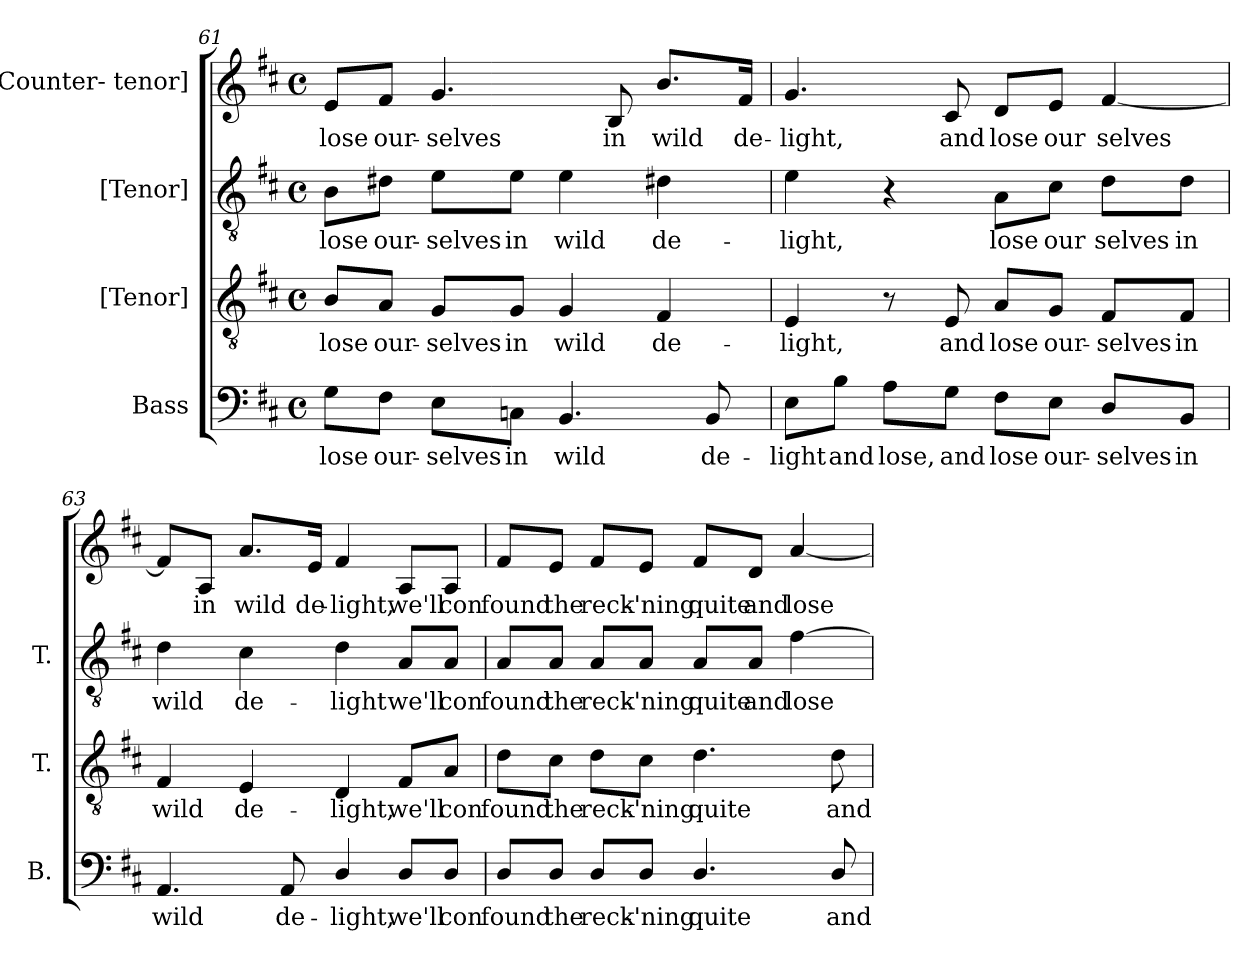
**kern	**text	**kern	**text	**kern	**text	**kern	**text
*part4	*part4	*part3	*part3	*part2	*part2	*part1	*part1
*staff4	*staff4	*staff3	*staff3	*staff2	*staff2	*staff1	*staff1
*I"Bass	*	*I"[Tenor]	*	*I"[Tenor]	*	*I"[Counter- tenor]	*
*I'B.	*	*I'T.	*	*I'T.	*	*	*
!!LO:LB:g=z
*clefF4	*	*clefGv2	*	*clefGv2	*	*clefG2	*
*	*	*ITrd7c12	*	*ITrd7c12	*	*	*
*k[f#c#]	*	*k[f#c#]	*	*k[f#c#]	*	*k[f#c#]	*
*D:	*	*D:	*	*D:	*	*D:	*
*M4/4	*	*M4/4	*	*M4/4	*	*M4/4	*
*met(c)	*	*met(c)	*	*met(c)	*	*met(c)	*
=61	=61	=61	=61	=61	=61	=61	=61
!	!LO:LY:b:color=#000000	!	!	!	!	!	!
!	!	!	!LO:LY:b:color=#000000	!	!	!	!
!	!	!	!	!	!LO:LY:b:color=#000000	!	!
!	!	!	!	!	!	!	!LO:LY:b:color=#000000
8Gi\L	lose	8BBi/L	lose	8BBi\L	lose	8ei/L	lose
!	!LO:LY:b:color=#000000	!	!	!	!	!	!
!	!	!	!LO:LY:b:color=#000000	!	!	!	!
!	!	!	!	!	!LO:LY:b:color=#000000	!	!
!	!	!	!	!	!	!	!LO:LY:b:color=#000000
8F#i\J	our-	8AAi/J	our-	8D#Xi\J	our-	8f#i/J	our-
!	!LO:LY:b:color=#000000	!	!	!	!	!	!
!	!	!	!LO:LY:b:color=#000000	!	!	!	!
!	!	!	!	!	!LO:LY:b:color=#000000	!	!
!	!	!	!	!	!	!	!LO:LY:b:color=#000000
8Ei\L	-selves	8GGi/L	-selves	8Ei\L	-selves	4.gi/	-selves
!	!LO:LY:b:color=#000000	!	!	!	!	!	!
!	!	!	!LO:LY:b:color=#000000	!	!	!	!
!	!	!	!	!	!LO:LY:b:color=#000000	!	!
8Cni\J	in	8GGi/J	in	8Ei\J	in	.	.
!	!LO:LY:b:color=#000000	!	!	!	!	!	!
!	!	!	!LO:LY:b:color=#000000	!	!	!	!
!	!	!	!	!	!LO:LY:b:color=#000000	!	!
4.BBi/	wild	4GGi/	wild	4Ei\	wild	.	.
!	!	!	!	!	!	!	!LO:LY:b:color=#000000
.	.	.	.	.	.	8Bi/	in
!	!	!	!LO:LY:b:color=#000000	!	!	!	!
!	!	!	!	!	!LO:LY:b:color=#000000	!	!
!	!	!	!	!	!	!	!LO:LY:b:color=#000000
.	.	4FF#i/	de-	4D#Xi\	de-	8.bi/L	wild
!	!LO:LY:b:color=#000000	!	!	!	!	!	!
8BBi/	de-	.	.	.	.	.	.
!	!	!	!	!	!	!	!LO:LY:b:color=#000000
.	.	.	.	.	.	16f#i/Jk	de-
=62	=62	=62	=62	=62	=62	=62	=62
!	!LO:LY:b:color=#000000	!	!	!	!	!	!
!	!	!	!LO:LY:b:color=#000000	!	!	!	!
!	!	!	!	!	!LO:LY:b:color=#000000	!	!
!	!	!	!	!	!	!	!LO:LY:b:color=#000000
8Ei\L	-light	4EEi/	-light,	4Ei\	-light,	4.gi/	-light,
!	!LO:LY:b:color=#000000	!	!	!	!	!	!
8Bi\J	and	.	.	.	.	.	.
!	!LO:LY:b:color=#000000	!	!	!	!	!	!
8Ai\L	lose,	8r	.	4r	.	.	.
!	!LO:LY:b:color=#000000	!	!	!	!	!	!
!	!	!	!LO:LY:b:color=#000000	!	!	!	!
!	!	!	!	!	!	!	!LO:LY:b:color=#000000
8Gi\J	and	8EEi/	and	.	.	8c#i/	and
!	!LO:LY:b:color=#000000	!	!	!	!	!	!
!	!	!	!LO:LY:b:color=#000000	!	!	!	!
!	!	!	!	!	!LO:LY:b:color=#000000	!	!
!	!	!	!	!	!	!	!LO:LY:b:color=#000000
8F#i\L	lose	8AAi/L	lose	8AAi\L	lose	8di/L	lose
!	!LO:LY:b:color=#000000	!	!	!	!	!	!
!	!	!	!LO:LY:b:color=#000000	!	!	!	!
!	!	!	!	!	!LO:LY:b:color=#000000	!	!
!	!	!	!	!	!	!	!LO:LY:b:color=#000000
8Ei\J	our-	8GGi/J	our-	8C#i\J	our	8ei/J	our
!	!LO:LY:b:color=#000000	!	!	!	!	!	!
!	!	!	!LO:LY:b:color=#000000	!	!	!	!
!	!	!	!	!	!LO:LY:b:color=#000000	!	!
!	!	!	!	!	!	!	!LO:LY:b:color=#000000
8Di/L	-selves	8FF#i/L	-selves	8Di\L	selves	[4f#i/	selves
!	!LO:LY:b:color=#000000	!	!	!	!	!	!
!	!	!	!LO:LY:b:color=#000000	!	!	!	!
!	!	!	!	!	!LO:LY:b:color=#000000	!	!
8BBi/J	in	8FF#i/J	in	8Di\J	in	.	.
=63	=63	=63	=63	=63	=63	=63	=63
!	!LO:LY:b:color=#000000	!	!	!	!	!	!
!	!	!	!LO:LY:b:color=#000000	!	!	!	!
!	!	!	!	!	!LO:LY:b:color=#000000	!	!
4.AAi/	wild	4FF#i/	wild	4Di\	wild	8f#i/L]	.
!	!	!	!	!	!	!	!LO:LY:b:color=#000000
.	.	.	.	.	.	8Ai/J	in
!	!	!	!LO:LY:b:color=#000000	!	!	!	!
!	!	!	!	!	!LO:LY:b:color=#000000	!	!
!	!	!	!	!	!	!	!LO:LY:b:color=#000000
.	.	4EEi/	de-	4C#i\	de-	8.ai/L	wild
!	!LO:LY:b:color=#000000	!	!	!	!	!	!
8AAi/	de-	.	.	.	.	.	.
!	!	!	!	!	!	!	!LO:LY:b:color=#000000
.	.	.	.	.	.	16ei/Jk	de-
!	!LO:LY:b:color=#000000	!	!	!	!	!	!
!	!	!	!LO:LY:b:color=#000000	!	!	!	!
!	!	!	!	!	!LO:LY:b:color=#000000	!	!
!	!	!	!	!	!	!	!LO:LY:b:color=#000000
4Di/	-light,	4DDi/	-light,	4Di\	-light	4f#i/	-light,
!	!LO:LY:b:color=#000000	!	!	!	!	!	!
!	!	!	!LO:LY:b:color=#000000	!	!	!	!
!	!	!	!	!	!LO:LY:b:color=#000000	!	!
!	!	!	!	!	!	!	!LO:LY:b:color=#000000
8Di/L	we'll	8FF#i/L	we'll	8AAi/L	we'll	8Ai/L	we'll
!	!LO:LY:b:color=#000000	!	!	!	!	!	!
!	!	!	!LO:LY:b:color=#000000	!	!	!	!
!	!	!	!	!	!LO:LY:b:color=#000000	!	!
!	!	!	!	!	!	!	!LO:LY:b:color=#000000
8Di/J	con	8AAi/J	con	8AAi/J	con	8Ai/J	con
!!LO:LB:g=z
=64	=64	=64	=64	=64	=64	=64	=64
!	!LO:LY:b:color=#000000	!	!	!	!	!	!
!	!	!	!LO:LY:b:color=#000000	!	!	!	!
!	!	!	!	!	!LO:LY:b:color=#000000	!	!
!	!	!	!	!	!	!	!LO:LY:b:color=#000000
8Di/L	found	8Di\L	found	8AAi/L	found	8f#i/L	found
!	!LO:LY:b:color=#000000	!	!	!	!	!	!
!	!	!	!LO:LY:b:color=#000000	!	!	!	!
!	!	!	!	!	!LO:LY:b:color=#000000	!	!
!	!	!	!	!	!	!	!LO:LY:b:color=#000000
8Di/J	the	8C#i\J	the	8AAi/J	the	8ei/J	the
!	!LO:LY:b:color=#000000	!	!	!	!	!	!
!	!	!	!LO:LY:b:color=#000000	!	!	!	!
!	!	!	!	!	!LO:LY:b:color=#000000	!	!
!	!	!	!	!	!	!	!LO:LY:b:color=#000000
8Di/L	reck-	8Di\L	reck-	8AAi/L	reck-	8f#i/L	reck-
!	!LO:LY:b:color=#000000	!	!	!	!	!	!
!	!	!	!LO:LY:b:color=#000000	!	!	!	!
!	!	!	!	!	!LO:LY:b:color=#000000	!	!
!	!	!	!	!	!	!	!LO:LY:b:color=#000000
8Di/J	-'ning	8C#i\J	-'ning	8AAi/J	-'ning	8ei/J	-'ning
!	!LO:LY:b:color=#000000	!	!	!	!	!	!
!	!	!	!LO:LY:b:color=#000000	!	!	!	!
!	!	!	!	!	!LO:LY:b:color=#000000	!	!
!	!	!	!	!	!	!	!LO:LY:b:color=#000000
4.Di/	quite	4.Di\	quite	8AAi/L	quite	8f#i/L	quite
!	!	!	!	!	!LO:LY:b:color=#000000	!	!
!	!	!	!	!	!	!	!LO:LY:b:color=#000000
.	.	.	.	8AAi/J	and	8di/J	and
!	!	!	!	!	!LO:LY:b:color=#000000	!	!
!	!	!	!	!	!	!	!LO:LY:b:color=#000000
.	.	.	.	[4F#i\	lose	[4ai/	lose
!	!LO:LY:b:color=#000000	!	!	!	!	!	!
!	!	!	!LO:LY:b:color=#000000	!	!	!	!
8Di/	and	8Di\	and	.	.	.	.
=	=	=	=	=	=	=	=
*-	*-	*-	*-	*-	*-	*-	*-
